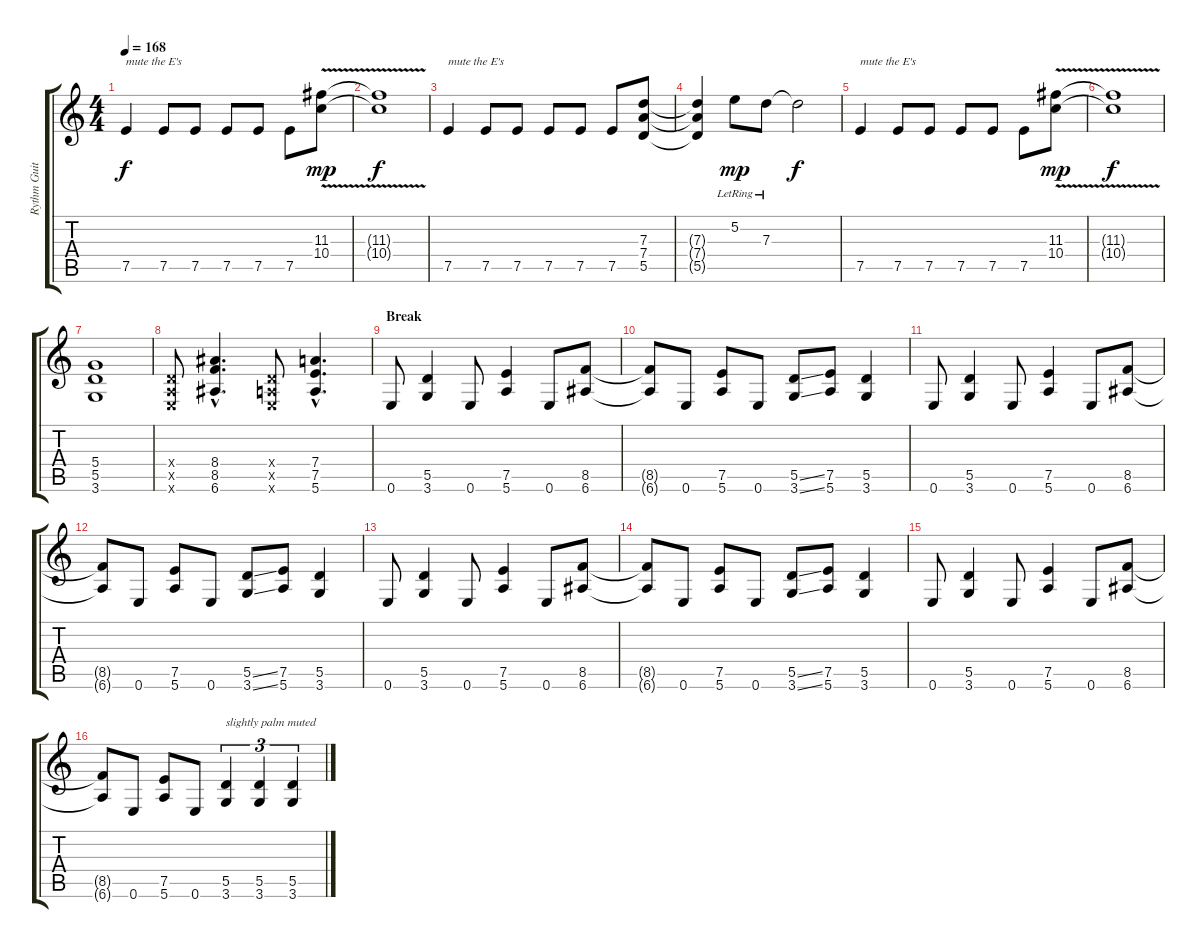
\track ("Rythm Guitar Two (heavily distorted)" "Rythm Guit") {instrument distortionguitar}
\staff {score tabs}
\tuning (E4 B3 G3 D3 A2 E2) {hide}
\ts (4 4)
\tempo 168
\clef g2
\ks c
7.5.4{txt "mute the E's" dy f} 7.5.8 7.5.8 7.5.8 7.5.8 7.5.8 (11.3{v} 10.4{v}).8{dy mp} |
(11.3{t} 10.4{t}).1{dy f} |
7.5.4{txt "mute the E's"} 7.5.8 7.5.8 7.5.8 7.5.8 7.5.8 (7.3 7.4 5.5).8 |
(7.3{t} 7.4{t} 5.5{t}).4 5.2{lr}.8{dy mp} 7.3{lr}.8 7.3{t}.2{dy f} |
7.5.4{txt "mute the E's"} 7.5.8 7.5.8 7.5.8 7.5.8 7.5.8 (11.3{v} 10.4{v}).8{dy mp} |
(11.3{t} 10.4{t}).1{dy f} |
(5.4 5.5 3.6).1 |
(0.4{x} 0.5{x} 0.6{x}).8 (8.4{hac} 8.5{hac} 6.6{hac}).4{d} (0.4{x} 0.5{x} 0.6{x}).8 (7.4{hac} 7.5{hac} 5.6{hac}).4{d} |
\section ("" "Break")
0.6.8 (5.5 3.6).4 0.6.8 (7.5 5.6).4 0.6.8 (8.5 6.6).8 |
(8.5{t} 6.6{t}).8 0.6.8 (7.5 5.6).8 0.6.8 (5.5{ss} 3.6{ss}).8 (7.5 5.6).8 (5.5 3.6).4 |
0.6.8 (5.5 3.6).4 0.6.8 (7.5 5.6).4 0.6.8 (8.5 6.6).8 |
(8.5{t} 6.6{t}).8 0.6.8 (7.5 5.6).8 0.6.8 (5.5{ss} 3.6{ss}).8 (7.5 5.6).8 (5.5 3.6).4 |
0.6.8 (5.5 3.6).4 0.6.8 (7.5 5.6).4 0.6.8 (8.5 6.6).8 |
(8.5{t} 6.6{t}).8 0.6.8 (7.5 5.6).8 0.6.8 (5.5{ss} 3.6{ss}).8 (7.5 5.6).8 (5.5 3.6).4 |
0.6.8 (5.5 3.6).4 0.6.8 (7.5 5.6).4 0.6.8 (8.5 6.6).8 |
(8.5{t} 6.6{t}).8 0.6.8 (7.5 5.6).8 0.6.8 (5.5 3.6).4{tu (3 2) txt "slightly palm muted"} (5.5 3.6).4{tu (3 2)} (5.5 3.6).4{tu (3 2)}
